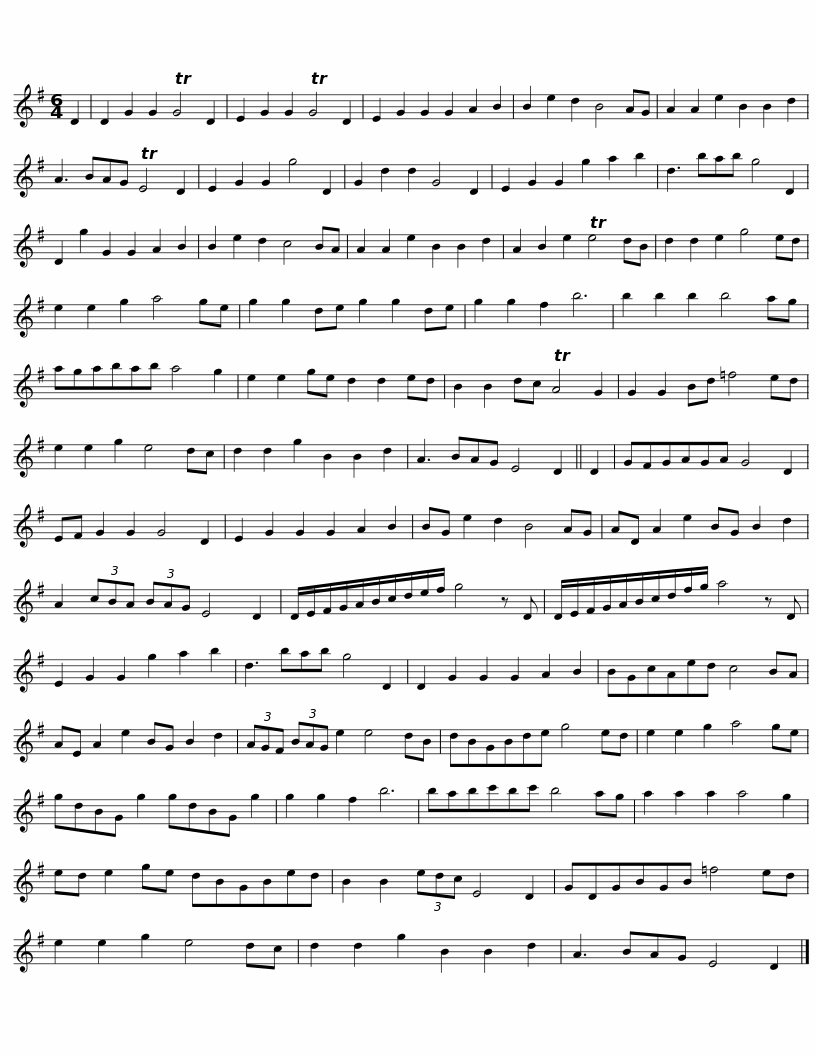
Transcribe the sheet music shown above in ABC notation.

X:1
L:1/8
M:6/4
I:linebreak $
K:G
V:1 treble
V:1
 D2 | D2 G2 G2 TG4 D2 | E2 G2 G2 TG4 D2 | E2 G2 G2 G2 A2 B2 | B2 e2 d2 B4 AG | %5
 A2 A2 e2 B2 B2 d2 | A3 BAG TE4 D2 |$ E2 G2 G2 g4 D2 | G2 d2 d2 G4 D2 | E2 G2 G2 g2 a2 b2 | %10
 d3 bab g4 D2 | D2 g2 G2 G2 A2 B2 | B2 e2 d2 c4 BA |$ A2 A2 e2 B2 B2 d2 | A2 B2 e2 Te4 dB | %15
 d2 d2 e2 g4 ed | e2 e2 g2 a4 ge | g2 g2 de g2 g2 de | g2 g2 f2 b6 |$ b2 b2 b2 b4 ag | %20
 agabab a4 g2 | e2 e2 ge d2 d2 ed | B2 B2 dc TA4 G2 | G2 G2 Bd =f4 ed |$ e2 e2 g2 e4 dc | %25
 d2 d2 g2 B2 B2 d2 | A3 BAG E4 D2 || D2 | GFGAGA G4 D2 | EF G2 G2 G4 D2 | %30
 E2 G2 G2 G2 A2 B2 |$ BG e2 d2 B4 AG | AD A2 e2 BG B2 d2 | A2 (3cBA (3BAG E4 D2 | D/E/F/G/A/B/c/d/e/f/ g4 z D |$ %35
 D/E/F/G/A/B/c/d/f/g/ a4 z D | E2 G2 G2 g2 a2 b2 | d3 bab g4 D2 | D2 G2 G2 G2 A2 B2 | BGcAed c4 BA |$ %40
 AE A2 e2 BG B2 d2 | (3AGF (3BAG e2 e4 dB | dBGBde g4 ed | e2 e2 g2 a4 ge | gdBG g2 gdBG g2 |$ %45
 g2 g2 f2 b6 | babc'bc' b4 ag | a2 a2 a2 a4 g2 | ed e2 ge dBGBed | B2 B2 (3edc E4 D2 |$ %50
 GDGBGB =f4 ed | e2 e2 g2 e4 dc | d2 d2 g2 B2 B2 d2 | A3 BAG E4 D2 |] %54
